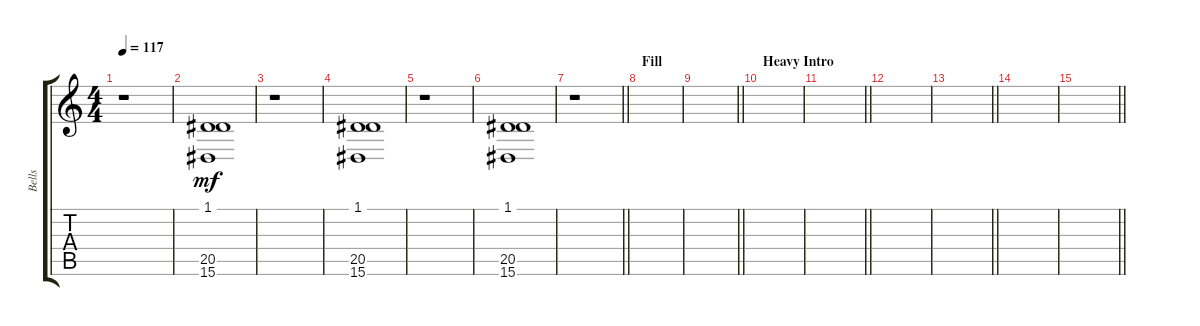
\track ("Bells" "Bells") {instrument tubularbells}
\staff {score tabs}
\tuning (D4 A3 F3 C3 G2 C2) {hide}
\ts (4 4)
\tempo 117
\clef g2
\ks c
r.1{dy mf} |
(1.1 20.5 15.6).1 |
r.1 |
(1.1 20.5 15.6).1 |
r.1 |
(1.1 20.5 15.6).1 |
\barLineRight lightlight
r.1 |
\section ("" "Fill")
|
\barLineRight lightlight
|
\section ("" "Heavy Intro")
|
\barLineRight lightlight
|
|
\barLineRight lightlight
|
|
\barLineRight lightlight
